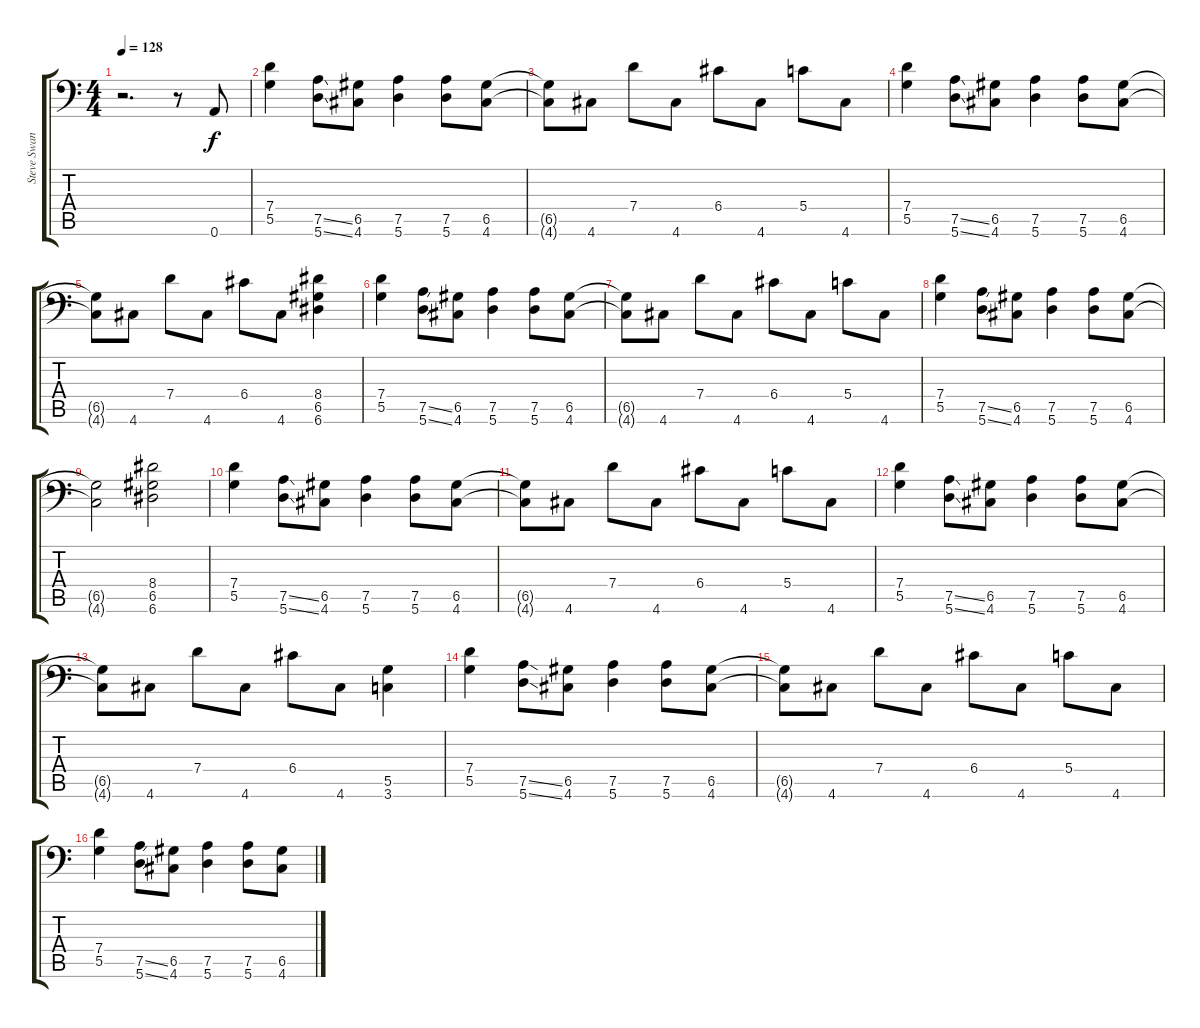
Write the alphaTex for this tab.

\track ("Steve Swanson" "Steve Swan") {instrument distortionguitar}
\staff {score tabs}
\tuning (A3 E3 C3 G2 D2 A1) {hide}
\ts (4 4)
\tempo 128
\clef f4
\ks c
r.2{d dy f instrument distortionguitar} r.8 0.6.8 |
(7.4 5.5).4 (7.5{ss} 5.6{ss}).8 (6.5 4.6).8 (7.5 5.6).4 (7.5 5.6).8 (6.5 4.6).8 |
(6.5{t} 4.6{t}).8 4.6.8 7.4.8 4.6.8 6.4.8 4.6.8 5.4.8 4.6.8 |
(7.4 5.5).4 (7.5{ss} 5.6{ss}).8 (6.5 4.6).8 (7.5 5.6).4 (7.5 5.6).8 (6.5 4.6).8 |
(6.5{t} 4.6{t}).8 4.6.8 7.4.8 4.6.8 6.4.8 4.6.8 (8.4 6.5 6.6).4 |
(7.4 5.5).4 (7.5{ss} 5.6{ss}).8 (6.5 4.6).8 (7.5 5.6).4 (7.5 5.6).8 (6.5 4.6).8 |
(6.5{t} 4.6{t}).8 4.6.8 7.4.8 4.6.8 6.4.8 4.6.8 5.4.8 4.6.8 |
(7.4 5.5).4 (7.5{ss} 5.6{ss}).8 (6.5 4.6).8 (7.5 5.6).4 (7.5 5.6).8 (6.5 4.6).8 |
(6.5{t} 4.6{t}).2 (8.4 6.5 6.6).2 |
(7.4 5.5).4 (7.5{ss} 5.6{ss}).8 (6.5 4.6).8 (7.5 5.6).4 (7.5 5.6).8 (6.5 4.6).8 |
(6.5{t} 4.6{t}).8 4.6.8 7.4.8 4.6.8 6.4.8 4.6.8 5.4.8 4.6.8 |
(7.4 5.5).4 (7.5{ss} 5.6{ss}).8 (6.5 4.6).8 (7.5 5.6).4 (7.5 5.6).8 (6.5 4.6).8 |
(6.5{t} 4.6{t}).8 4.6.8 7.4.8 4.6.8 6.4.8 4.6.8 (5.5 3.6).4 |
(7.4 5.5).4 (7.5{ss} 5.6{ss}).8 (6.5 4.6).8 (7.5 5.6).4 (7.5 5.6).8 (6.5 4.6).8 |
(6.5{t} 4.6{t}).8 4.6.8 7.4.8 4.6.8 6.4.8 4.6.8 5.4.8 4.6.8 |
(7.4 5.5).4 (7.5{ss} 5.6{ss}).8 (6.5 4.6).8 (7.5 5.6).4 (7.5 5.6).8 (6.5 4.6).8
